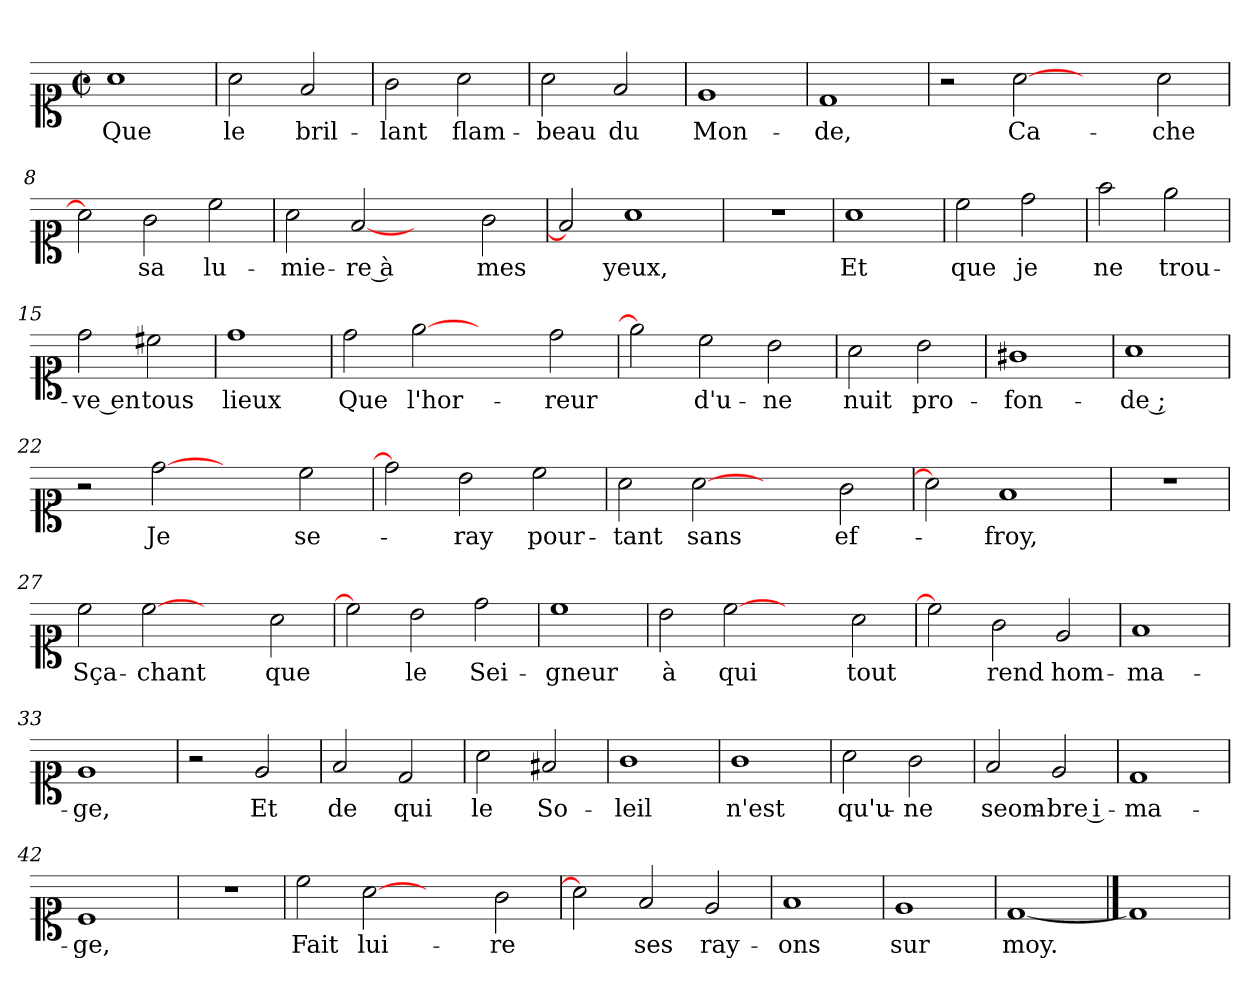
**kern	**text
*part1	*part1
*staff1	*staff1
*clefC1	*
*k[]	*
*C:	*
*M2/2	*
*met(c|)	*
=1	=1
1a	Que
=2	=2
2a\	le
2f/	bril-
=3	=3
2g\	-lant
2a\	flam-
=4	=4
2a\	-beau
2f/	du
=5	=5
1e	Mon-
=6	=6
1d	-de,
!!LO:LB:g=z
=7	=7
2r	.
[2a	Ca-
2ryy	.
2a\	-che
=8	=8
2a]	.
2g\	sa
2cc\	lu-
=9	=9
2a\	-mie-
[2f	-re à
2ryy	.
2g\	mes
=10	=10
2f]	.
1a	yeux,
=11	=11
1r	.
=12	=12
1a	Et
=13	=13
2cc\	que
2dd\	je
!!LO:LB:g=z
=14	=14
2ff\	ne
2ee\	trou-
=15	=15
2dd\	-ve en
2cc#X\	tous
=16	=16
1dd	lieux
=17	=17
2dd\	Que
[2ee	l'hor-
2ryy	.
2dd\	-reur
=18	=18
2ee]	.
2cc\	d'u-
2b\	-ne
=19	=19
2a\	nuit
2b\	pro-
=20	=20
1g#X	-fon-
!!LO:LB:g=z
=21	=21
1a	-de ;
=22	=22
2r	.
[2dd	Je
2ryy	.
2cc\	se-
=23	=23
2dd]	.
2b\	-ray
2cc\	pour-
=24	=24
2a\	-tant
[2a	sans
2ryy	.
2g\	ef-
=25	=25
2a]	.
1f	-froy,
=26	=26
1r	.
!!LO:LB:g=z
=27	=27
2cc\	Sça-
[2cc	-chant
2ryy	.
2a\	que
=28	=28
2cc]	.
2b\	le
2dd\	Sei-
=29	=29
1cc	-gneur
=30	=30
2b\	à
[2cc	qui
2ryy	.
2a\	tout
=31	=31
2cc]	.
2g\	rend
2e/	hom-
=32	=32
1f	-ma-
=33	=33
1e	-ge,
!!LO:LB:g=z
=34	=34
2r	.
2e/	Et
=35	=35
2f/	de
2d/	qui
=36	=36
2a\	le
2f#X/	So-
=37	=37
1g	-leil
=38	=38
1g	n'est
=39	=39
2a\	qu'u-
2g\	-ne
=40	=40
2f/	seom-
2e/	bre i-
=41	=41
1d	-ma-
!!LO:LB:g=z
=42	=42
1c	-ge,
=43	=43
1r	.
=44	=44
2cc\	Fait
[2a	lui-
2ryy	.
2g\	-re
=45	=45
2a]	.
2f/	ses
2e/	ray-
=46	=46
1f	-ons
=47	=47
1e	sur
=48	=48
[1d	moy.
==49	==49
1d]	.
=	=
*-	*-
